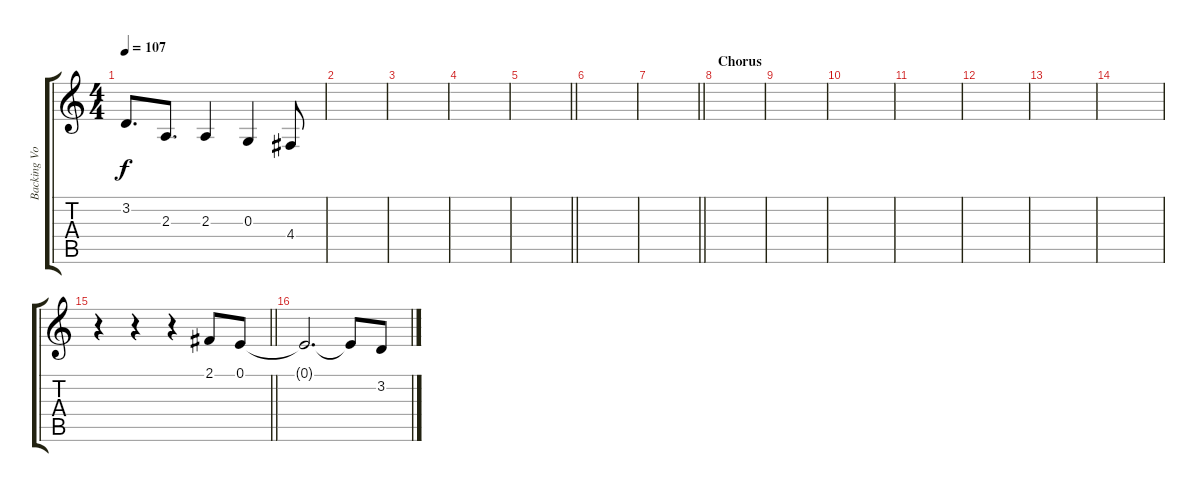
\track ("Backing Vocals" "Backing Vo") {instrument lead6voice}
\staff {score tabs}
\tuning (E4 B3 G3 D3 A2 E2) {hide}
\ts (4 4)
\tempo 107
\clef g2
\ks c
3.2.8{d dy f instrument choiraahs} 2.3.8{d} 2.3.4 0.3.4 4.4.8 |
|
|
|
\barLineRight lightlight
|
|
\barLineRight lightlight
|
\section ("" "Chorus")
|
|
|
|
|
|
|
\barLineRight lightlight
r.4 r.4 r.4 2.1.8 0.1.8 |
\section ("" "")
0.1{t}.2{d} 0.1{t}.8 3.2.8
